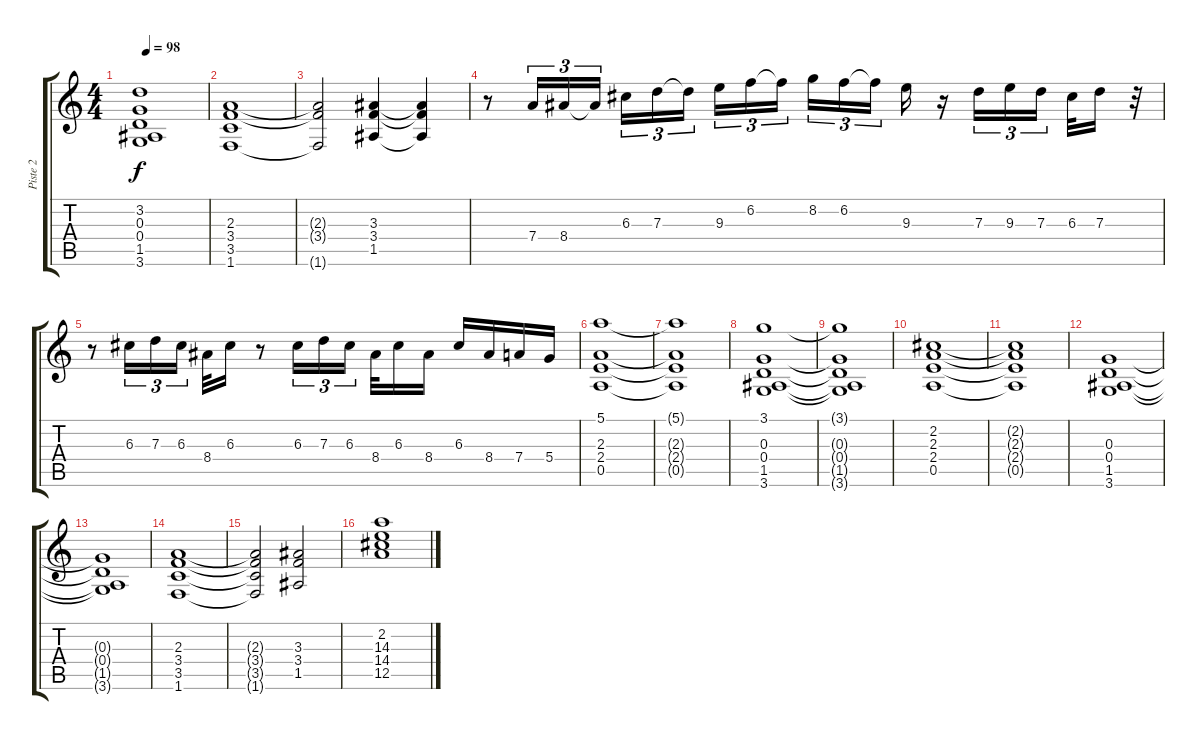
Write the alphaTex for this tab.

\track ("Piste 2" "Piste 2") {instrument rockorgan}
\staff {score tabs}
\tuning (E5 B4 G4 D4 A3 E3) {hide}
\ts (4 4)
\tempo 98
\clef g2
\ks c
(3.2{t} 0.3{t} 0.4{t} 1.5{t} 3.6{t}).1{dy f} |
(2.3 3.4 3.5 1.6).1 |
(2.3{t} 3.4{t} 1.6{t}).2 (3.3 3.4 1.5).4 (3.3{t} 3.4{t} 1.5{t}).4 |
r.8{instrument rockorgan} 7.4.16{tu (3 2)} 8.4.16{tu (3 2)} 8.4{t}.16{tu (3 2)} 6.3.16{tu (3 2)} 7.3.16{tu (3 2)} 7.3{t}.16{tu (3 2)} 9.3.16{tu (3 2)} 6.2.16{tu (3 2)} 6.2{t}.16{tu (3 2)} 8.2.16{tu (3 2)} 6.2.16{tu (3 2)} 6.2{t}.16{tu (3 2)} 9.3.16 r.16 7.3.16{tu (3 2)} 9.3.16{tu (3 2)} 7.3.16{tu (3 2)} 6.3.32 7.3.16 r.32 |
r.8 6.3.16{tu (3 2)} 7.3.16{tu (3 2)} 6.3.16{tu (3 2)} 8.4.32 6.3.16 r.8 6.3.16{tu (3 2)} 7.3.16{tu (3 2)} 6.3.16{tu (3 2)} 8.4.32 6.3.16 8.4.16 6.3.16 8.4.16 7.4.16 5.4.16 |
(5.1 2.3 2.4 0.5).1{volume 12 instrument stringensemble1} |
(5.1{t} 2.3{t} 2.4{t} 0.5{t}).1 |
(3.1 0.3 0.4 1.5 3.6).1 |
(3.1{t} 0.3{t} 0.4{t} 1.5{t} 3.6{t}).1 |
(2.2 2.3 2.4 0.5).1 |
(2.2{t} 2.3{t} 2.4{t} 0.5{t}).1 |
(0.3 0.4 1.5 3.6).1 |
(0.3{t} 0.4{t} 1.5{t} 3.6{t}).1 |
(2.3 3.4 3.5 1.6).1 |
(2.3{t} 3.4{t} 3.5{t} 1.6{t}).2 (3.3 3.4 1.5).2 |
(2.2 14.3 14.4 12.5).1{instrument rockorgan}
